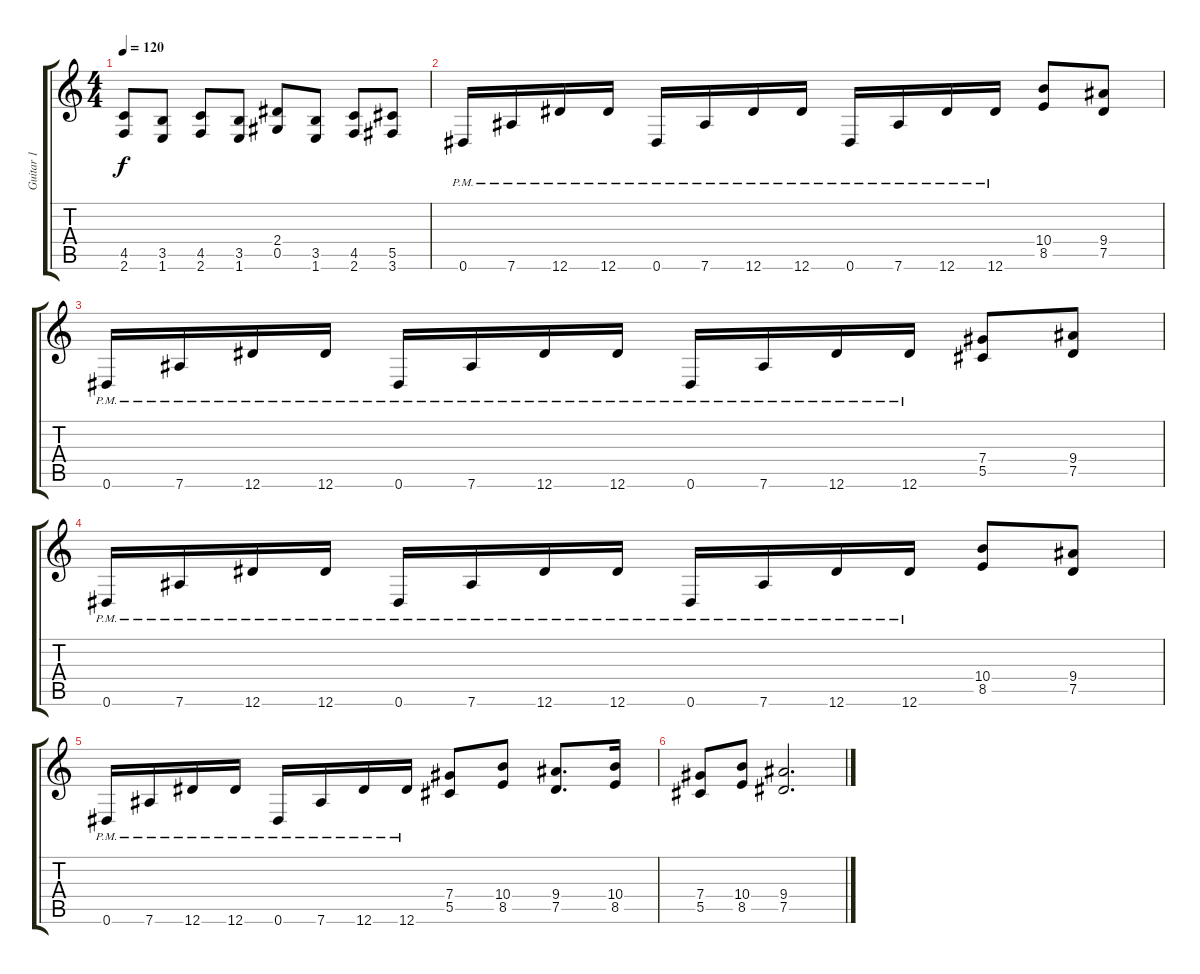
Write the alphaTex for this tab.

\track ("Guitar 1" "Guitar 1") {instrument overdrivenguitar}
\staff {score tabs}
\tuning (Eb4 Bb3 Gb3 Db3 Ab2 Eb2) {hide}
\ts (4 4)
\tempo 120
\clef g2
\ks c
(4.5 2.6).8{dy f} (3.5 1.6).8 (4.5 2.6).8 (3.5 1.6).8 (2.4 0.5).8 (3.5 1.6).8 (4.5 2.6).8 (5.5 3.6).8 |
0.6{pm}.16 7.6{pm}.16 12.6{pm}.16 12.6{pm}.16 0.6{pm}.16 7.6{pm}.16 12.6{pm}.16 12.6{pm}.16 0.6{pm}.16 7.6{pm}.16 12.6{pm}.16 12.6{pm}.16 (10.4 8.5).8 (9.4 7.5).8 |
0.6{pm}.16 7.6{pm}.16 12.6{pm}.16 12.6{pm}.16 0.6{pm}.16 7.6{pm}.16 12.6{pm}.16 12.6{pm}.16 0.6{pm}.16 7.6{pm}.16 12.6{pm}.16 12.6{pm}.16 (7.4 5.5).8 (9.4 7.5).8 |
0.6{pm}.16 7.6{pm}.16 12.6{pm}.16 12.6{pm}.16 0.6{pm}.16 7.6{pm}.16 12.6{pm}.16 12.6{pm}.16 0.6{pm}.16 7.6{pm}.16 12.6{pm}.16 12.6{pm}.16 (10.4 8.5).8 (9.4 7.5).8 |
0.6{pm}.16 7.6{pm}.16 12.6{pm}.16 12.6{pm}.16 0.6{pm}.16 7.6{pm}.16 12.6{pm}.16 12.6{pm}.16 (7.4 5.5).8 (10.4 8.5).8 (9.4 7.5).8{d} (10.4 8.5).16 |
(7.4 5.5).8 (10.4 8.5).8 (9.4 7.5).2{d}
